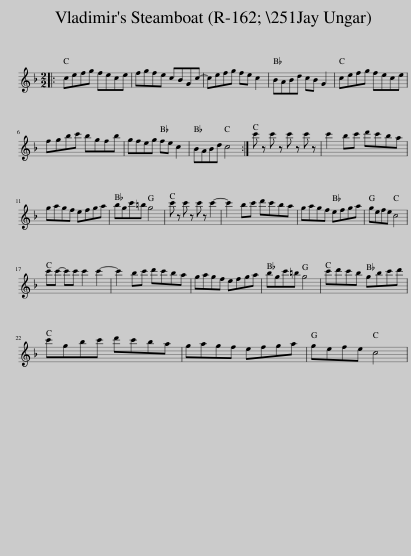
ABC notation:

X:1
L:1/8
M:2/2
I:linebreak $
K:F
V:1 treble
V:1
|: cefg fece | fgfe cBGc- | cefg fe c2 | BABd cB G2 | cefg fece |$ %5
 fgbc' bgfb | gfeg fe c2 | BABd c4 :| c' z c' z c' z c' z | c'2 bc' d'c'ba |$ %10
 gagf efga | bgc'=b g4 | c' z c' z c' z c'2- | c'2 bc' d'c'ba | gagf efga | %15
 gefe c4 |$ c'c'- c'c' c'2 c'2- | c'2 bc' d'c'ba | gagf efga | bgc'=b g4 | %20
 c'd'c'b gbc'd' |$ c'gbc' d'c'ba | gagf efga | gefe c4 | %24
